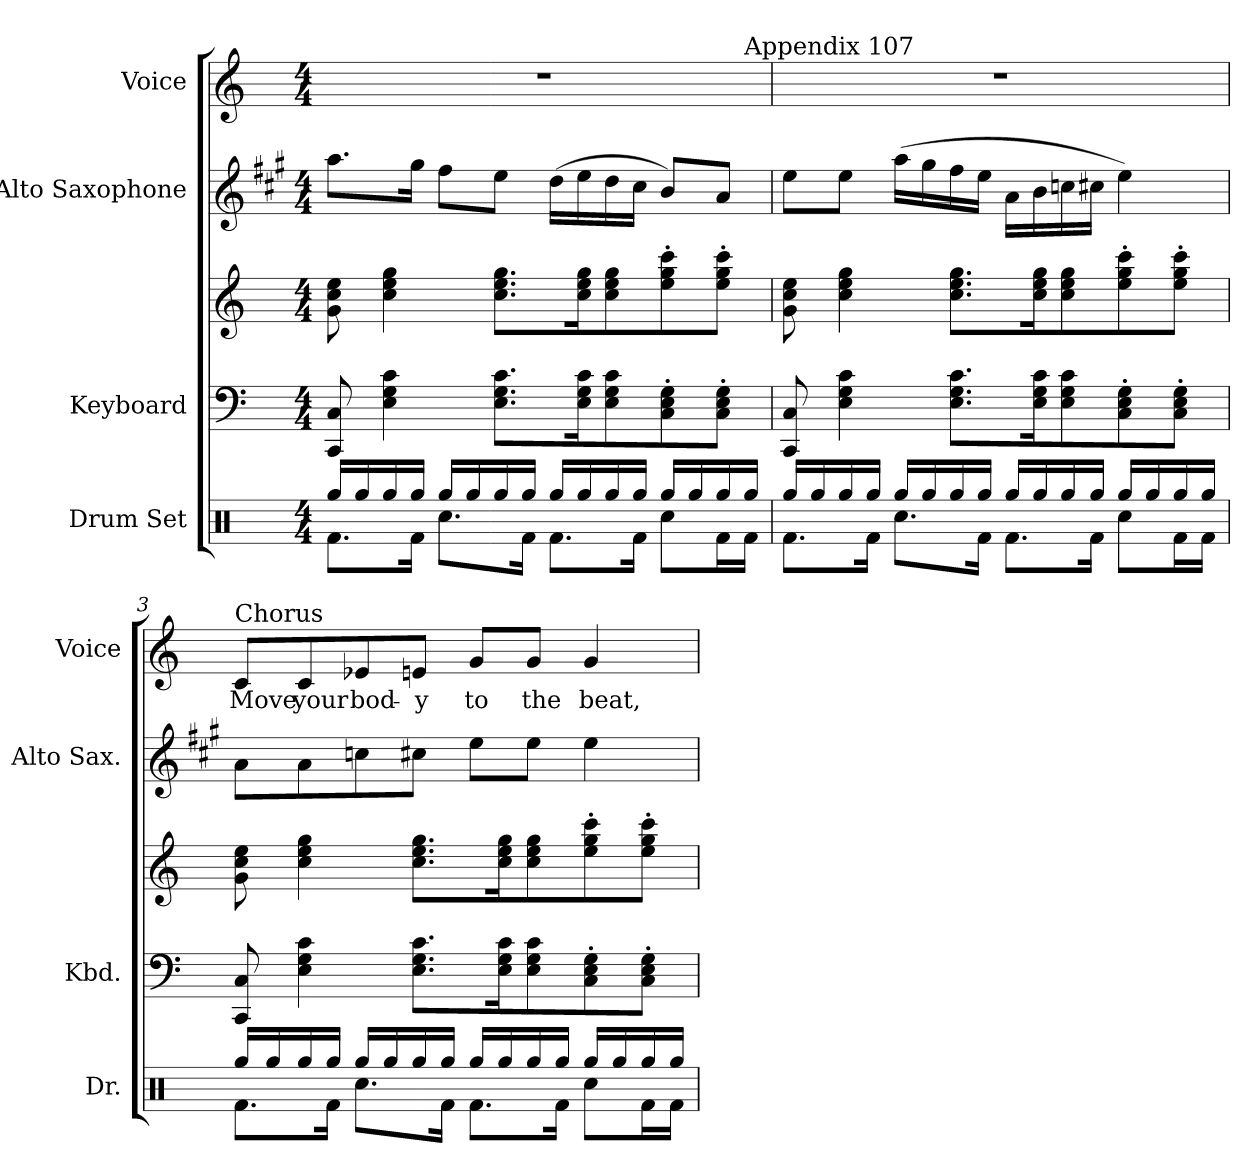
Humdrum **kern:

**kern	**kern	**kern	**kern	**kern	**text
*part4	*part3	*part3	*part2	*part1	*part1
*staff5	*staff4	*staff3	*staff2	*staff1	*staff1
*I"Drum Set	*I"Keyboard	*	*I"Alto Saxophone	*I"Voice	*
*I'Dr.	*I'Kbd.	*	*I'Alto Sax.	*I'Voice	*
!!LO:PB:g=z
*clefX	*clefF4	*clefG2	*clefG2	*clefG2	*
*	*	*	*ITrd5c9	*	*
*k[]	*k[]	*k[]	*k[]	*k[]	*
*C:	*C:	*C:	*C:	*C:	*
*M4/4	*M4/4	*M4/4	*M4/4	*M4/4	*
*MM96	*MM96	*MM96	*MM96	*MM96	*
=1	=1	=1	=1	=1	=1
*^	*	*	*	*^	*
16Rggi/LL	8.Rfi\L	8CCi/ 8Ci	8gi\ 8cci 8eei	8.cci\L	1r	2...ryy	.
16Rggi/	.	.	.	.	.	.	.
16Rggi/	.	4Ei\ 4Gi 4ci	4cci\ 4eei 4ggi	.	.	.	.
16Rggi/JJ	16Rfi\Jk	.	.	16bi\Jk	.	.	.
16Rggi/LL	8.Rcci\L	.	.	8ai\L	.	.	.
16Rggi/	.	.	.	.	.	.	.
16Rggi/	.	8.Ei\ 8.Gi 8.ciL	8.cci\ 8.eei 8.ggiL	8gi\J	.	.	.
16Rggi/JJ	16Rfi\Jk	.	.	.	.	.	.
16Rggi/LL	8.Rfi\L	.	.	(16fi\LL	.	.	.
16Rggi/	.	16Ei\ 16Gi 16cik	16cci\ 16eei 16ggik	16gi\	.	.	.
16Rggi/	.	8Ei\ 8Gi 8ci	8cci\ 8eei 8ggi	16fi\	.	.	.
16Rggi/JJ	16Rfi\Jk	.	.	16ei\JJ	.	.	.
16Rggi/LL	8Rcci\L	8Ci\' 8Ei' 8Gi'	8eei\' 8ggi' 8ccci'	8di/L)	.	.	.
16Rggi/	.	.	.	.	.	.	.
16Rggi/	16Rfi\L	8Ci\' 8Ei' 8Gi'J	8eei\' 8ggi' 8ccci'J	8ci/J	.	.	.
!	!	!	!	!	!	!LO:TX:a:t=Appendix 107	!
16Rggi/JJ	16Rfi\JJ	.	.	.	.	16ryy	.
*	*	*	*	*	*v	*v	*
=2	=2	=2	=2	=2	=2	=2
16Rggi/LL	8.Rfi\L	8CCi/ 8Ci	8gi\ 8cci 8eei	8gi\L	1r	.
16Rggi/	.	.	.	.	.	.
16Rggi/	.	4Ei\ 4Gi 4ci	4cci\ 4eei 4ggi	8gi\J	.	.
16Rggi/JJ	16Rfi\Jk	.	.	.	.	.
16Rggi/LL	8.Rcci\L	.	.	(16cci\LL	.	.
16Rggi/	.	.	.	16bi\	.	.
16Rggi/	.	8.Ei\ 8.Gi 8.ciL	8.cci\ 8.eei 8.ggiL	16ai\	.	.
16Rggi/JJ	16Rfi\Jk	.	.	16gi\JJ	.	.
16Rggi/LL	8.Rfi\L	.	.	16ci\LL	.	.
16Rggi/	.	16Ei\ 16Gi 16cik	16cci\ 16eei 16ggik	16di\	.	.
16Rggi/	.	8Ei\ 8Gi 8ci	8cci\ 8eei 8ggi	16e-Xi\	.	.
16Rggi/JJ	16Rfi\Jk	.	.	16eni\JJ	.	.
16Rggi/LL	8Rcci\L	8Ci\' 8Ei' 8Gi'	8eei\' 8ggi' 8ccci'	4gi\)	.	.
16Rggi/	.	.	.	.	.	.
16Rggi/	16Rfi\L	8Ci\' 8Ei' 8Gi'J	8eei\' 8ggi' 8ccci'J	.	.	.
16Rggi/JJ	16Rfi\JJ	.	.	.	.	.
=3	=3	=3	=3	=3	=3	=3
!	!	!	!	!	!LO:TX:a:t=Chorus	!
!	!	!	!	!	!	!LO:LY:b:color=#000000
16Rggi/LL	8.Rfi\L	8CCi/ 8Ci	8gi\ 8cci 8eei	8ci\L	8ci/L	Move
16Rggi/	.	.	.	.	.	.
!	!	!	!	!	!	!LO:LY:b:color=#000000
16Rggi/	.	4Ei\ 4Gi 4ci	4cci\ 4eei 4ggi	8ci\	8ci/	your
16Rggi/JJ	16Rfi\Jk	.	.	.	.	.
!	!	!	!	!	!	!LO:LY:b:color=#000000
16Rggi/LL	8.Rcci\L	.	.	8e-Xi\	8e-Xi/	bod-
16Rggi/	.	.	.	.	.	.
!	!	!	!	!	!	!LO:LY:b:color=#000000
16Rggi/	.	8.Ei\ 8.Gi 8.ciL	8.cci\ 8.eei 8.ggiL	8eni\J	8eni/J	-y
16Rggi/JJ	16Rfi\Jk	.	.	.	.	.
!	!	!	!	!	!	!LO:LY:b:color=#000000
16Rggi/LL	8.Rfi\L	.	.	8gi\L	8gi/L	to
16Rggi/	.	16Ei\ 16Gi 16cik	16cci\ 16eei 16ggik	.	.	.
!	!	!	!	!	!	!LO:LY:b:color=#000000
16Rggi/	.	8Ei\ 8Gi 8ci	8cci\ 8eei 8ggi	8gi\J	8gi/J	the
16Rggi/JJ	16Rfi\Jk	.	.	.	.	.
!	!	!	!	!	!	!LO:LY:b:color=#000000
16Rggi/LL	8Rcci\L	8Ci\' 8Ei' 8Gi'	8eei\' 8ggi' 8ccci'	4gi\	4gi/	beat,
16Rggi/	.	.	.	.	.	.
16Rggi/	16Rfi\L	8Ci\' 8Ei' 8Gi'J	8eei\' 8ggi' 8ccci'J	.	.	.
16Rggi/JJ	16Rfi\JJ	.	.	.	.	.
*v	*v	*	*	*	*	*
=	=	=	=	=	=
*-	*-	*-	*-	*-	*-
